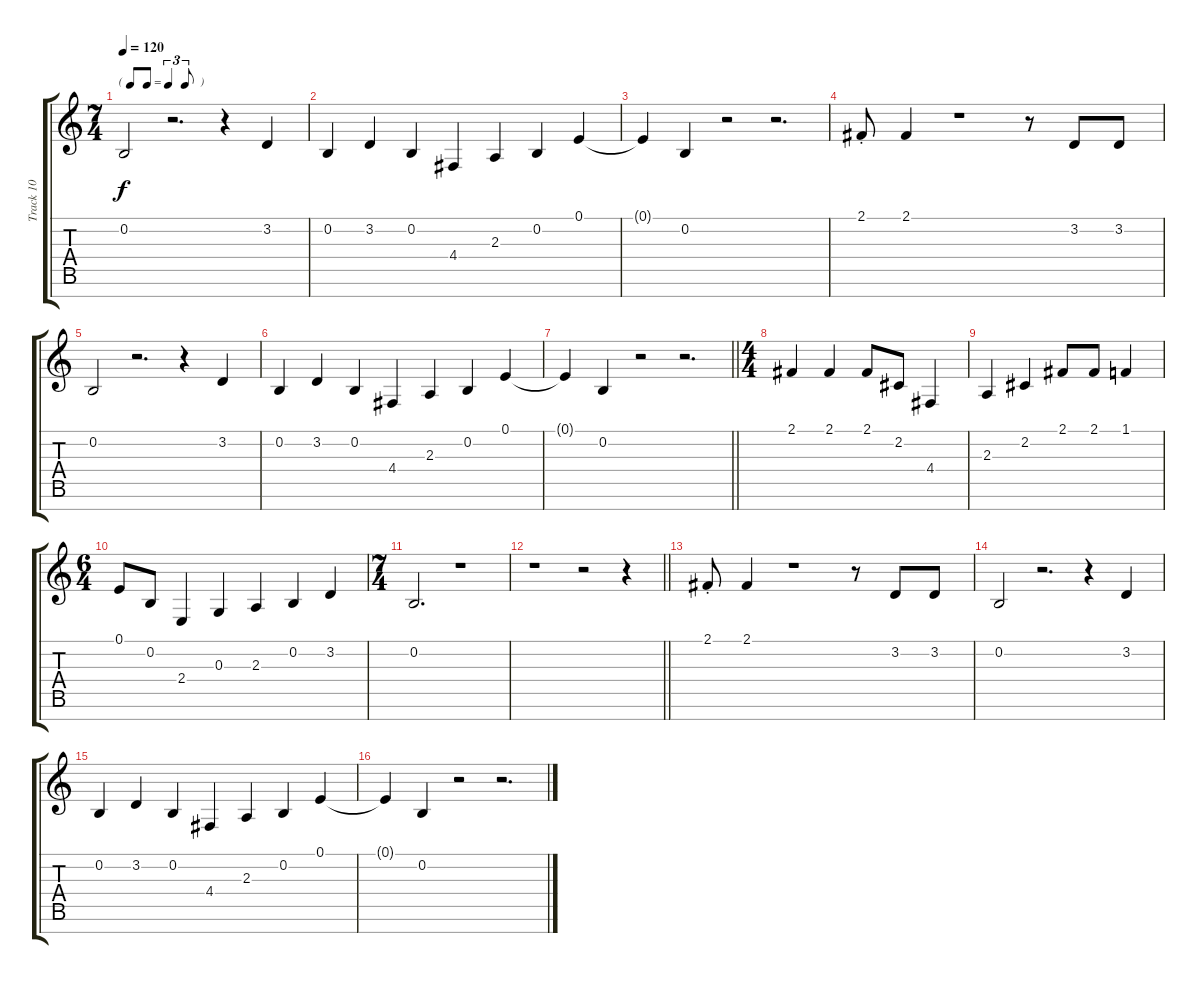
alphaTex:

\track ("Track 10" "Track 10") {instrument lead2sawtooth}
\staff {score tabs}
\tuning (E4 B3 G3 D3 A2 E2 B1) {hide}
\ts (7 4)
\tf triplet8th
\tempo 120
\clef g2
\ks c
0.2.2{dy f} r.2{d} r.4 3.2.4 |
0.2.4 3.2.4 0.2.4 4.4.4 2.3.4 0.2.4 0.1.4 |
0.1{t}.4 0.2.4 r.2 r.2{d} |
2.1{st}.8 2.1.4 r.1 r.8 3.2.8 3.2.8 |
0.2.2 r.2{d} r.4 3.2.4 |
0.2.4 3.2.4 0.2.4 4.4.4 2.3.4 0.2.4 0.1.4 |
\barLineRight lightlight
0.1{t}.4 0.2.4 r.2 r.2{d} |
\ts (4 4)
2.1.4 2.1.4 2.1.8 2.2.8 4.4.4 |
2.3.4 2.2.4 2.1.8 2.1.8 1.1.4 |
\ts (6 4)
0.1.8 0.2.8 2.4.4 0.3.4 2.3.4 0.2.4 3.2.4 |
\ts (7 4)
0.2.2{d} r.1 |
\barLineRight lightlight
r.1 r.2 r.4 |
2.1{st}.8 2.1.4 r.1 r.8 3.2.8 3.2.8 |
0.2.2 r.2{d} r.4 3.2.4 |
0.2.4 3.2.4 0.2.4 4.4.4 2.3.4 0.2.4 0.1.4 |
0.1{t}.4 0.2.4 r.2 r.2{d}
